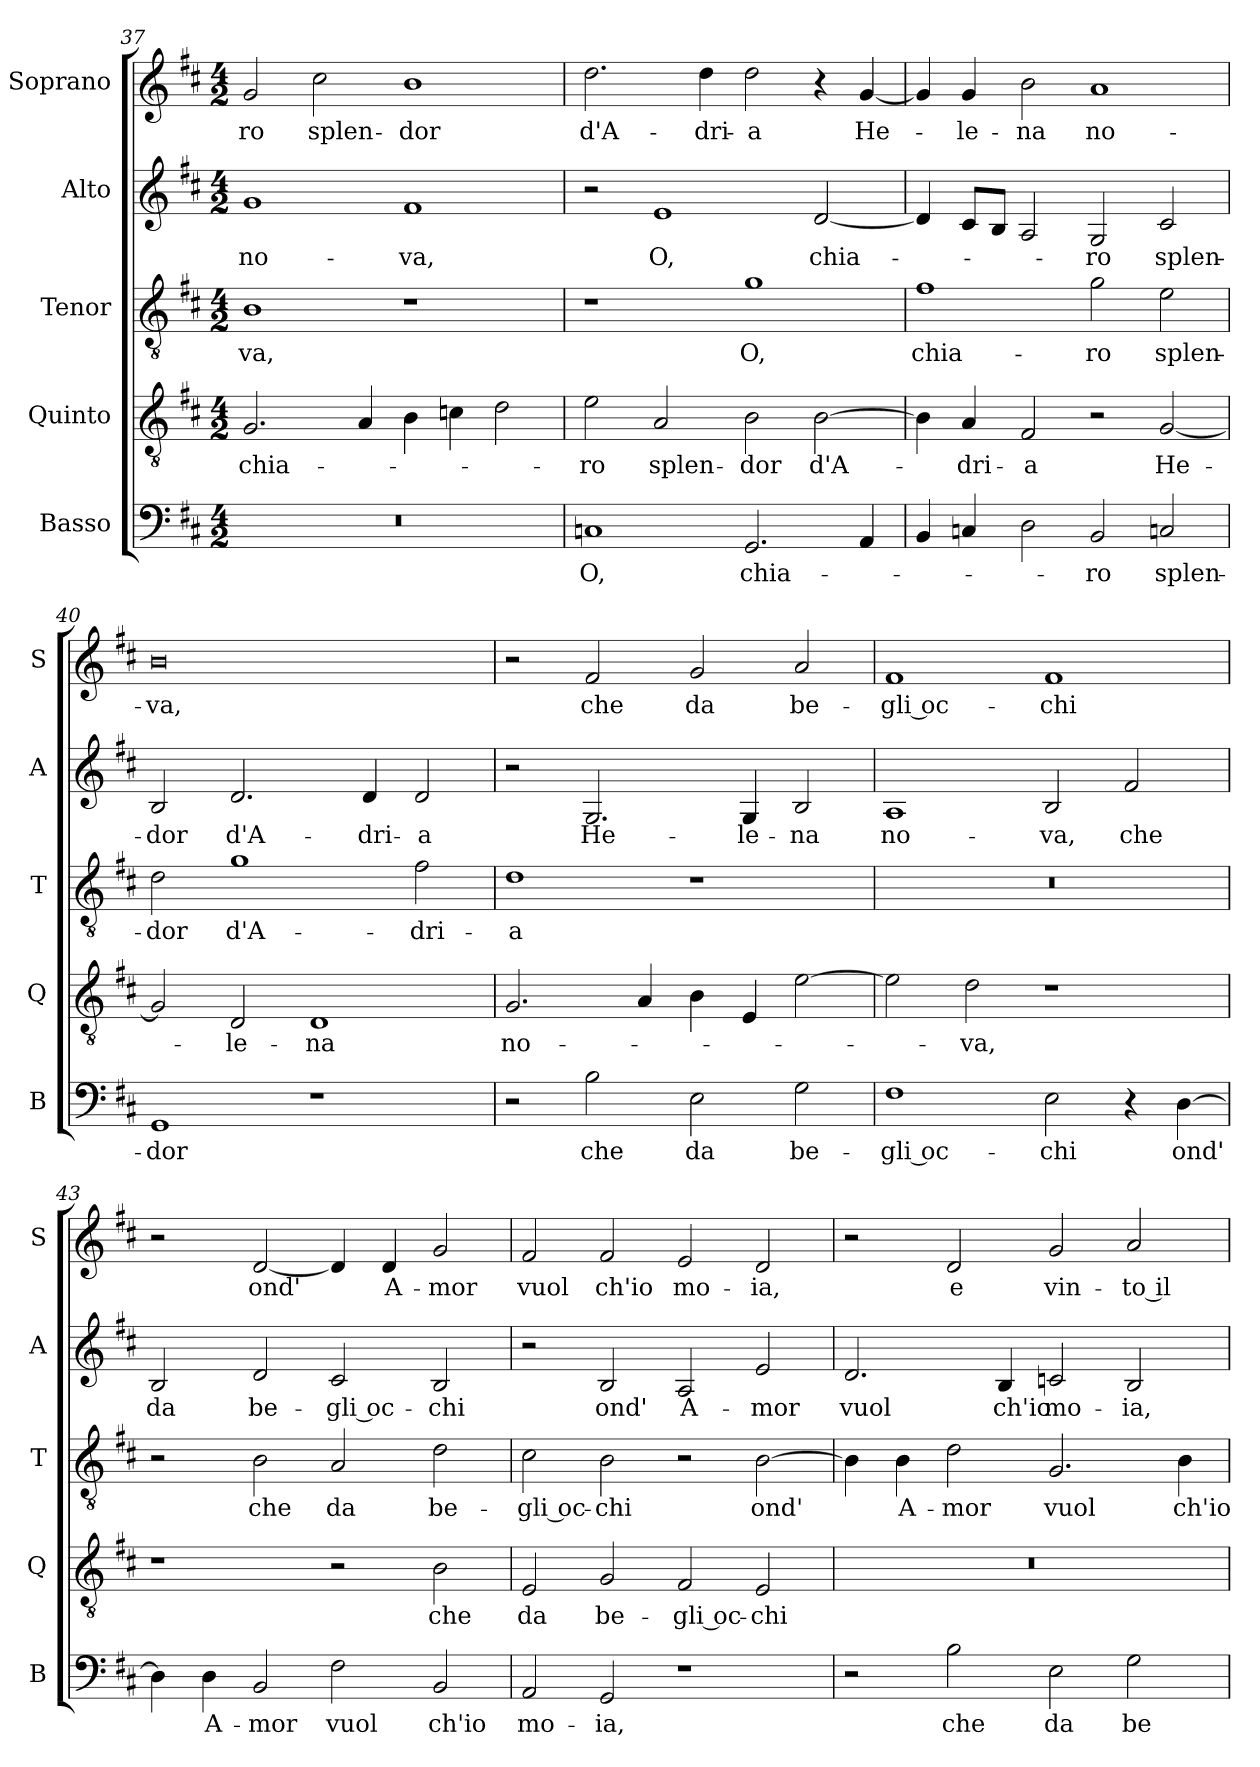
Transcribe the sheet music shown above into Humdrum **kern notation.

**kern	**text	**kern	**text	**kern	**text	**kern	**text	**kern	**text
*part5	*part5	*part4	*part4	*part3	*part3	*part2	*part2	*part1	*part1
*staff5	*staff5	*staff4	*staff4	*staff3	*staff3	*staff2	*staff2	*staff1	*staff1
*I"Basso	*	*I"Quinto	*	*I"Tenor	*	*I"Alto	*	*I"Soprano	*
*I'B	*	*I'Q	*	*I'T	*	*I'A	*	*I'S	*
*clefF4	*	*clefGv2	*	*clefGv2	*	*clefG2	*	*clefG2	*
*k[f#c#]	*	*k[f#c#]	*	*k[f#c#]	*	*k[f#c#]	*	*k[f#c#]	*
*D:	*	*D:	*	*D:	*	*D:	*	*D:	*
*M4/2	*	*M4/2	*	*M4/2	*	*M4/2	*	*M4/2	*
=37	=37	=37	=37	=37	=37	=37	=37	=37	=37
!	!	!	!LO:LY:b	!	!LO:LY:b	!	!LO:LY:b	!	!LO:LY:b
0r	.	2.G/	chia-	1B	-va,	1g	no-	2g/	-ro
!	!	!	!	!	!	!	!	!	!LO:LY:b
.	.	.	.	.	.	.	.	2cc#\	splen-
.	.	4A/	.	.	.	.	.	.	.
!	!	!	!	!	!	!	!LO:LY:b	!	!LO:LY:b
.	.	4B\	.	1r	.	1f#	-va,	1b	-dor
.	.	4cn\	.	.	.	.	.	.	.
.	.	2d\	.	.	.	.	.	.	.
=38	=38	=38	=38	=38	=38	=38	=38	=38	=38
!	!LO:LY:b	!	!LO:LY:b	!	!	!	!	!	!LO:LY:b
1Cn	O,	2e\	-ro	1r	.	2r	.	2.dd\	d'A-
!	!	!	!LO:LY:b	!	!	!	!LO:LY:b	!	!
.	.	2A/	splen-	.	.	1e	O,	.	.
!	!	!	!	!	!	!	!	!	!LO:LY:b
.	.	.	.	.	.	.	.	4dd\	-dri-
!	!LO:LY:b	!	!LO:LY:b	!	!LO:LY:b	!	!	!	!LO:LY:b
2.GG/	chia-	2B\	-dor	1g	O,	.	.	2dd\	-a
!	!	!	!LO:LY:b	!	!	!	!LO:LY:b	!	!
.	.	[2B\	d'A-	.	.	[2d/	chia-	4r	.
!	!	!	!	!	!	!	!	!	!LO:LY:b
4AA/	.	.	.	.	.	.	.	[4g/	He-
!!LO:PB:g=z
=39	=39	=39	=39	=39	=39	=39	=39	=39	=39
!	!	!	!	!	!LO:LY:b	!	!	!	!
4BB/	.	4B\]	.	1f#	chia-	4d/]	.	4g/]	.
!	!	!	!LO:LY:b	!	!	!	!	!	!LO:LY:b
4Cn/	.	4A/	-dri-	.	.	8c#/L	.	4g/	-le-
.	.	.	.	.	.	8B/J	.	.	.
!	!	!	!LO:LY:b	!	!	!	!	!	!LO:LY:b
2D\	.	2F#/	-a	.	.	2A/	.	2b\	-na
!	!LO:LY:b	!	!	!	!LO:LY:b	!	!LO:LY:b	!	!LO:LY:b
2BB/	-ro	2r	.	2g\	-ro	2G/	-ro	1a	no-
!	!LO:LY:b	!	!LO:LY:b	!	!LO:LY:b	!	!LO:LY:b	!	!
2Cn/	splen-	[2G/	He-	2e\	splen-	2c#/	splen-	.	.
=40	=40	=40	=40	=40	=40	=40	=40	=40	=40
!	!LO:LY:b	!	!	!	!LO:LY:b	!	!LO:LY:b	!	!LO:LY:b
1GG	-dor	2G/]	.	2d\	-dor	2B/	-dor	0b	-va,
!	!	!	!LO:LY:b	!	!LO:LY:b	!	!LO:LY:b	!	!
.	.	2D/	-le-	1g	d'A-	2.d/	d'A-	.	.
!	!	!	!LO:LY:b	!	!	!	!	!	!
1r	.	1D	-na	.	.	.	.	.	.
!	!	!	!	!	!	!	!LO:LY:b	!	!
.	.	.	.	.	.	4d/	-dri-	.	.
!	!	!	!	!	!LO:LY:b	!	!LO:LY:b	!	!
.	.	.	.	2f#\	-dri-	2d/	-a	.	.
=41	=41	=41	=41	=41	=41	=41	=41	=41	=41
!	!	!	!LO:LY:b	!	!LO:LY:b	!	!	!	!
2r	.	2.G/	no-	1d	-a	2r	.	2r	.
!	!LO:LY:b	!	!	!	!	!	!LO:LY:b	!	!LO:LY:b
2B\	che	.	.	.	.	2.G/	He-	2f#/	che
.	.	4A/	.	.	.	.	.	.	.
!	!LO:LY:b	!	!	!	!	!	!	!	!LO:LY:b
2E\	da	4B\	.	1r	.	.	.	2g/	da
!	!	!	!	!	!	!	!LO:LY:b	!	!
.	.	4E/	.	.	.	4G/	-le-	.	.
!	!LO:LY:b	!	!	!	!	!	!LO:LY:b	!	!LO:LY:b
2G\	be-	[2e\	.	.	.	2B/	-na	2a/	be-
=42	=42	=42	=42	=42	=42	=42	=42	=42	=42
!	!LO:LY:b	!	!	!	!	!	!LO:LY:b	!	!LO:LY:b
1F#	-gli oc-	2e\]	.	0r	.	1A	no-	1f#	-gli oc-
!	!	!	!LO:LY:b	!	!	!	!	!	!
.	.	2d\	-va,	.	.	.	.	.	.
!	!LO:LY:b	!	!	!	!	!	!LO:LY:b	!	!LO:LY:b
2E\	-chi	1r	.	.	.	2B/	-va,	1f#	-chi
!	!	!	!	!	!	!	!LO:LY:b	!	!
4r	.	.	.	.	.	2f#/	che	.	.
!	!LO:LY:b	!	!	!	!	!	!	!	!
[4D\	ond'	.	.	.	.	.	.	.	.
=43	=43	=43	=43	=43	=43	=43	=43	=43	=43
!	!	!	!	!	!	!	!LO:LY:b	!	!
4D\]	.	1r	.	2r	.	2B/	da	2r	.
!	!LO:LY:b	!	!	!	!	!	!	!	!
4D\	A-	.	.	.	.	.	.	.	.
!	!LO:LY:b	!	!	!	!LO:LY:b	!	!LO:LY:b	!	!LO:LY:b
2BB/	-mor	.	.	2B\	che	2d/	be-	[2d/	ond'
!	!LO:LY:b	!	!	!	!LO:LY:b	!	!LO:LY:b	!	!
2F#\	vuol	2r	.	2A/	da	2c#/	-gli oc-	4d/]	.
!	!	!	!	!	!	!	!	!	!LO:LY:b
.	.	.	.	.	.	.	.	4d/	A-
!	!LO:LY:b	!	!LO:LY:b	!	!LO:LY:b	!	!LO:LY:b	!	!LO:LY:b
2BB/	ch'io	2B\	che	2d\	be-	2B/	-chi	2g/	-mor
!!LO:LB:g=z
=44	=44	=44	=44	=44	=44	=44	=44	=44	=44
!	!LO:LY:b	!	!LO:LY:b	!	!LO:LY:b	!	!	!	!LO:LY:b
2AA/	mo-	2E/	da	2c#\	-gli oc-	2r	.	2f#/	vuol
!	!LO:LY:b	!	!LO:LY:b	!	!LO:LY:b	!	!LO:LY:b	!	!LO:LY:b
2GG/	-ia,	2G/	be-	2B\	-chi	2B/	ond'	2f#/	ch'io
!	!	!	!LO:LY:b	!	!	!	!LO:LY:b	!	!LO:LY:b
1r	.	2F#/	-gli oc-	2r	.	2A/	A-	2e/	mo-
!	!	!	!LO:LY:b	!	!LO:LY:b	!	!LO:LY:b	!	!LO:LY:b
.	.	2E/	-chi	[2B\	ond'	2e/	-mor	2d/	-ia,
=45	=45	=45	=45	=45	=45	=45	=45	=45	=45
!	!	!	!	!	!	!	!LO:LY:b	!	!
2r	.	0r	.	4B\]	.	2.d/	vuol	2r	.
!	!	!	!	!	!LO:LY:b	!	!	!	!
.	.	.	.	4B\	A-	.	.	.	.
!	!LO:LY:b	!	!	!	!LO:LY:b	!	!	!	!LO:LY:b
2B\	che	.	.	2d\	-mor	.	.	2d/	e
!	!	!	!	!	!	!	!LO:LY:b	!	!
.	.	.	.	.	.	4B/	ch'io	.	.
!	!LO:LY:b	!	!	!	!LO:LY:b	!	!LO:LY:b	!	!LO:LY:b
2E\	da	.	.	2.G/	vuol	2cn/	mo-	2g/	vin-
!	!LO:LY:b	!	!	!	!	!	!LO:LY:b	!	!LO:LY:b
2G\	be-	.	.	.	.	2B/	-ia,	2a/	-to il
!	!	!	!	!	!LO:LY:b	!	!	!	!
.	.	.	.	4B\	ch'io	.	.	.	.
=	=	=	=	=	=	=	=	=	=
*-	*-	*-	*-	*-	*-	*-	*-	*-	*-
